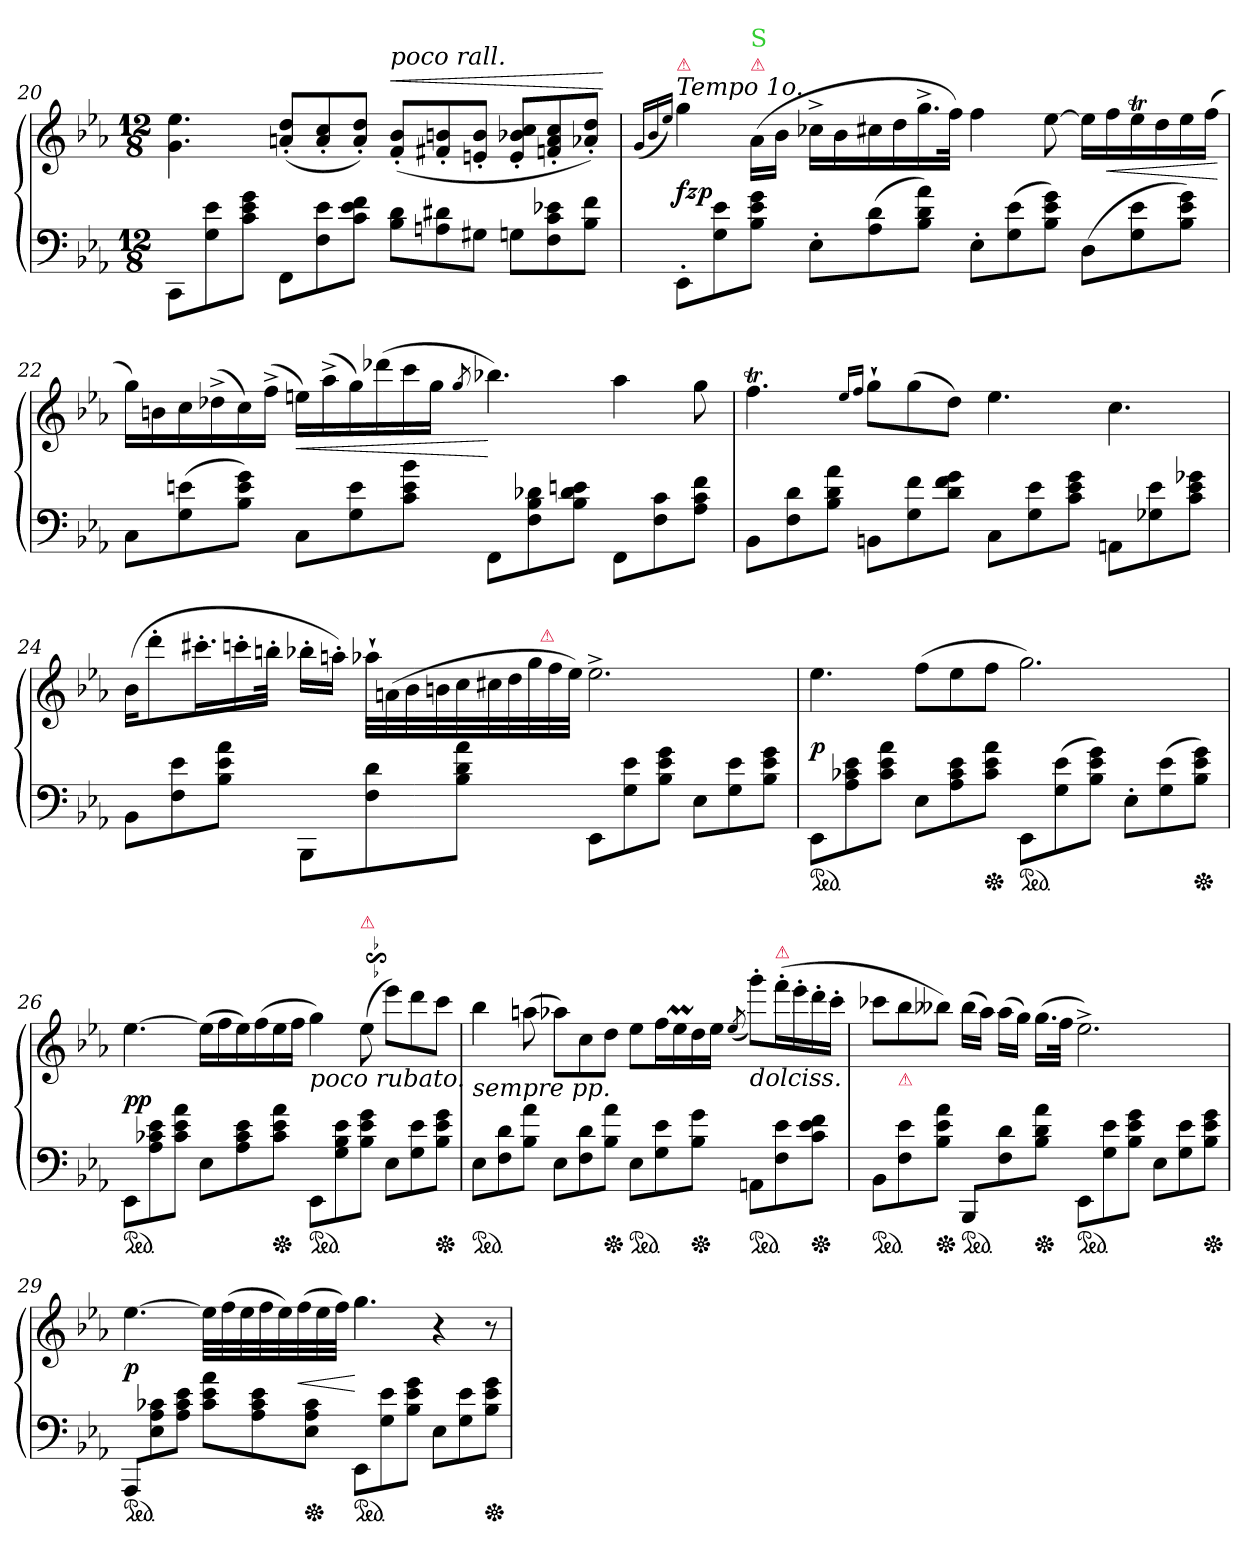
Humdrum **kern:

**kern	**kern	**dynam
*part1	*part1	*part1
*staff2	*staff1	*staff1/2
*clefF4	*clefG2	*
*k[b-e-a-]	*k[b-e-a-]	*
*E-:	*E-:	*
*M12/8	*M12/8	*
=20	=20	=20
8CCL	4.g 4.ee-	.
8G 8e-	.	.
8c 8e- 8gJ	.	.
8FFL	(8an'/ 8dd'/L	.
8F 8e-	8a' 8cc'	.
8c 8e- 8fJ	8a' 8dd'J)	.
!	!LO:TX:a:i:t=poco rall.	!
!	!	!LO:HP:a
8B- 8dL	(8f' 8b-'L	<
8An 8d#X	8f#X' 8bn'	.
8G#XJ	8en' 8b'J	.
8GnL	8e' 8b-X' 8cc'L	.
8F 8c 8e-X	8fn' 8a' 8cc'	.
8B- 8fJ	8a-X' 8dd'J)	.
.	.	[
=21	=21	=21
.	(16qg/LL	.
.	16qb-/	.
.	16qee-/JJ)	.
!	!LO:TX:a:i:t=Tempo 1o.	!
!	!LO:TX:a:color=crimson:t=⚠	!
8EE-'L	4gg	fz p
8G 8e-	.	.
!	!LO:TX:a:color=crimson:t=⚠	!
!	!LO:TX:a:color=limegreen:t=S	!
8B- 8e- 8gJ	(16a-\LL	.
.	16b-JJ	.
8E-'L	16cc-X^>LL	.
.	16b-	.
(8A- 8d	16cc#X	.
.	16dd	.
8B- 8d 8a-J)	16.gg^>	.
.	32ffJJk)	.
8E-'L	4ff	.
(8G 8e-	.	.
8B- 8e- 8gJ)	[8ee-	.
(8DL	16ee-LL]	.
.	16ff	<
8G 8e-	16ee-T	.
.	16dd	.
8B- 8e- 8gJ)	16ee-	.
.	(16ffJJ	.
.	.	[
=22	=22	=22
8CL	16ggLL)	.
.	16bn	.
(8G 8en	16cc	.
.	(16dd-X^	.
8B- 8e 8gJ)	16cc)	.
.	(16ff^JJ	.
8CL	16eenLL)	<
.	(16aa-^	.
8G 8e	16gg)	.
.	(16ddd-X	.
8c 8e 8b-J	16ccc	.
.	16ggJJ	.
.	8qgg/	.
8FFL	4.bb-X)	[
8F 8B- 8d-X	.	.
8B- 8d- 8enJ	.	.
8FFL	4aa-	.
8F 8c	.	.
8A- 8c 8fJ	8gg	.
=23	=23	=23
8BB-L	4.ffT	.
8F 8d	.	.
8B- 8d 8a-J	.	.
.	16qqee-/LL	.
.	16qqff/JJ	.
8BBnL	8gg`L	.
8G 8f	(>8gg	.
8d 8f 8gJ	8ddJ)	.
8CL	4.ee-	.
8G 8e-	.	.
8c 8e- 8gJ	.	.
8AAnL	4.cc	.
8G-X 8e-	.	.
8c 8e- 8g-XJ	.	.
=24	=24	=24
8BB-L	(16b-KL	.
.	8ddd'	.
8F 8e-	.	.
.	16.ccc#X'L	.
8B- 8e- 8a-J	.	.
.	16cccn'	.
.	32bbn'JJk	.
8BBB-L	16bb-X'LL	.
.	16aan'JJ)	.
8F 8d	32aa-X`LLL	.
.	(32an	.
.	32b-	.
.	32bn	.
*	*Xtuplet	*
8B- 8d 8a-J	48cc	.
.	48cc#X	.
.	48dd	.
.	48gg	.
!	!LO:TX:a:color=crimson:t=⚠	!
.	48ff	.
.	48ee-JJJ)	.
8EE-L	2.ee-^	.
8G 8e-	.	.
8B- 8e- 8gJ	.	.
8E-L	.	.
8G 8e-	.	.
8B- 8e- 8gJ	.	.
=25	=25	=25
!LO:TX:a:color=crimson:t=⚠	!	!
*ped	*	*
8EE-L	4.ee-	p
8A- 8c-X 8e-	.	.
8c- 8e- 8a-J	.	.
8E-L	(8ffL	.
8A- 8c- 8e-	8ee-	.
*Xped	*	*
8c- 8e- 8a-J	8ffJ	.
*ped	*	*
8EE-L	2.gg)	.
(8G 8e-	.	.
8B- 8e- 8gJ)	.	.
8E-'L	.	.
(8G 8e-	.	.
*Xped	*	*
8B- 8e- 8gJ)	.	.
=26	=26	=26
*ped	*	*
8EE-L	[4.ee-	pp
8A- 8c-X 8e-	.	.
8c- 8e- 8a-J	.	.
8E-L	(16ee-LL]	.
.	16ff	.
8A- 8c- 8e-	16ee-)	.
.	(16ff	.
*Xped	*	*
8c- 8e- 8a-J	16ee-	.
.	16ffJJ	.
!	!LO:TX:b:i:t=poco rubato.	!
*ped	*	*
8EE-L	4gg)	.
8G 8B- 8e-	.	.
!	!LO:TX:a:color=crimson:t=⚠	!
8B- 8e- 8gJ	(8ee-$Ss	.
8E-L	8eee-L)	.
8G 8e-	8ddd	.
*Xped	*	*
8B- 8e- 8gJ	8cccJ	.
=27	=27	=27
!	!LO:TX:b:i:t=sempre pp.	!
*ped	*	*
8E-L	4bb-	.
8F 8d	.	.
8B- 8a-J	(8aan	.
8E-L	8aa-XL)	.
8F 8d	8cc	.
*Xped	*	*
8B- 8a-J	8ddJ	.
*ped	*	*
8E-L	8ee-L	.
8G 8e-	16ffL	.
.	16ee-M	.
*Xped	*	*
8B- 8gJ	16dd	.
.	16ee-JJ	.
.	(>8qee-/	.
!	!LO:TX:b:i:t=dolciss.	!
*ped	*	*
8AAnL	8ggg'L)	.
!	!LO:TX:a:color=crimson:t=⚠	!
8F 8e-	(16fff'L	.
.	16eee-'	.
*Xped	*	*
8c 8e- 8fJ	16ddd'	.
.	16ccc'JJ	.
=28	=28	=28
*ped	*	*
8BB-L	8ccc-XL	.
!	!LO:TX:b:color=crimson:t=⚠	!
8F 8e-	8bb-	.
*Xped	*	*
8B- 8e- 8a-J	8bb--XJ)	.
!LO:TX:b:color=crimson:t=⚠	!	!
*ped	*	*
8BBB-/L	(16bb--LL	.
.	16aa-JJ)	.
8F\ 8d\	(16aa-LL	.
.	16ggJJ)	.
*Xped	*	*
8B-\ 8d\ 8a-\J	(16.ggLL	.
.	32ffJJk	.
*ped	*	*
8EE-L	2.ee-^<)	.
8G 8e-	.	.
8B- 8e- 8gJ	.	.
8E-L	.	.
8G 8e-	.	.
*Xped	*	*
8B- 8e- 8gJ	.	.
=29	=29	=29
!LO:TX:b:color=crimson:t=⚠	!	!
*ped	*	*
8AAA-/L	[4.ee-	p
8E-\ 8A-\ 8c-X\	.	.
8A-\ 8c-\ 8e-\J	.	.
8c- 8e- 8a-L	64%3ee-LLL]	.
.	(64%3ff	.
.	64%3ee-	.
8A- 8c- 8e-	.	.
.	64%3ff	.
.	64%3ee-)	.
.	(64%3ff	<
*Xped	*	*
8E- 8A- 8c-J	.	.
.	64%3ee-	.
.	64%3ffJJJ)	.
*ped	*	*
8EE-L	4.gg	[
8G 8e-	.	.
8B- 8e- 8gJ	.	.
8E-L	4r	.
8G 8e-	.	.
*Xped	*	*
8B- 8e- 8gJ	8r	.
=	=	=
*-	*-	*-
